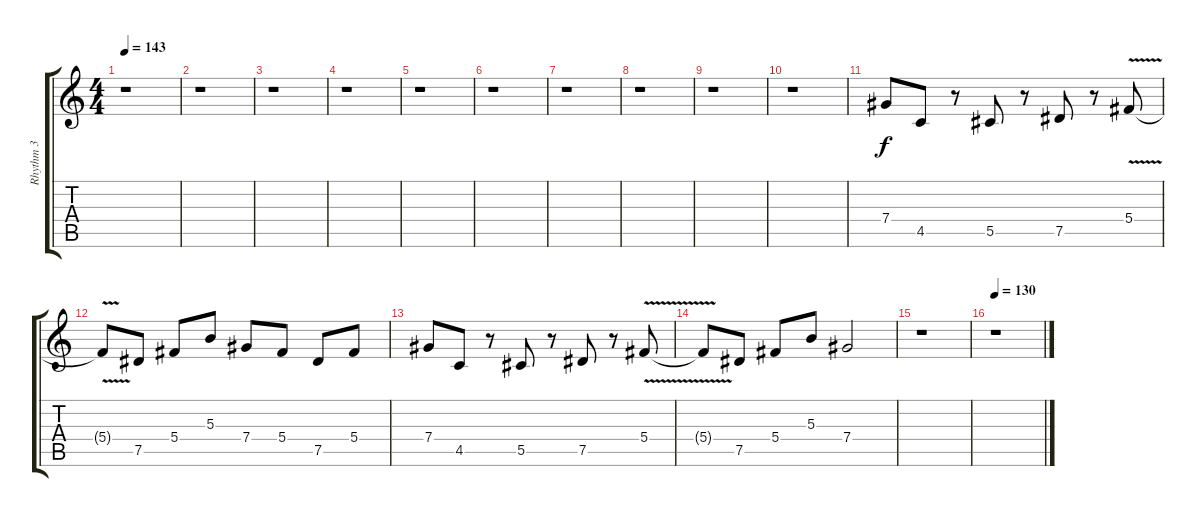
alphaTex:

\track ("Rhythm 3" "Rhythm 3") {instrument distortionguitar}
\staff {score tabs}
\tuning (Eb4 Bb3 Gb3 Db3 Ab2 Eb2) {hide}
\ts (4 4)
\tempo 143
\clef g2
\ks c
r.1{dy f} |
r.1 |
r.1 |
r.1 |
r.1 |
r.1 |
r.1 |
r.1 |
r.1 |
r.1 |
7.4.8 4.5.8 r.8 5.5.8 r.8 7.5.8 r.8 5.4{v}.8 |
5.4{t}.8 7.5.8 5.4.8 5.3.8 7.4.8 5.4.8 7.5.8 5.4.8 |
7.4.8 4.5.8 r.8 5.5.8 r.8 7.5.8 r.8 5.4{v}.8 |
5.4{t}.8 7.5.8 5.4.8 5.3.8 7.4.2 |
r.1 |
\tempo 130
r.1
